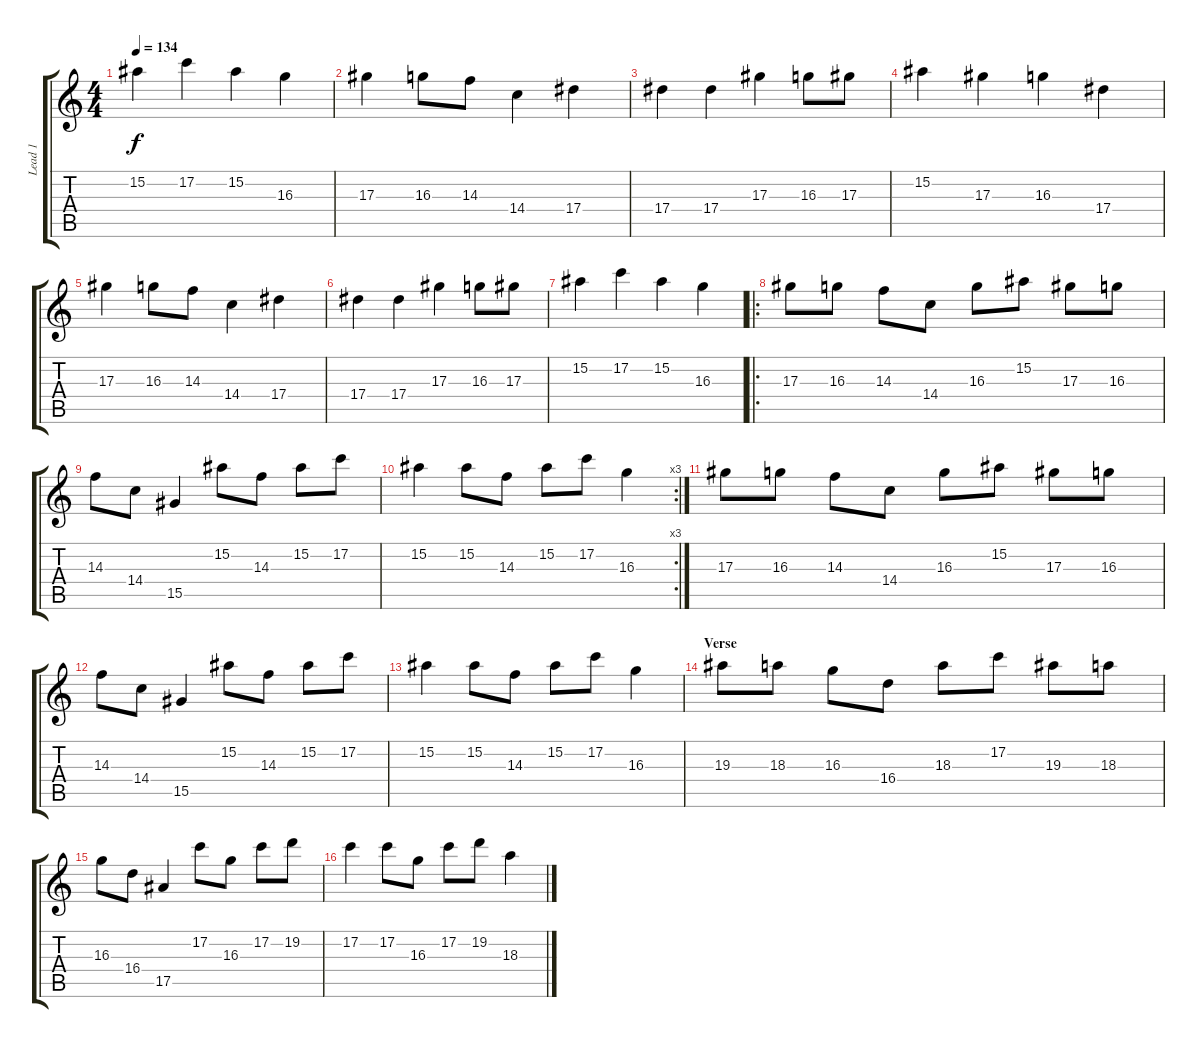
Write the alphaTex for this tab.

\track ("Lead 1" "Lead 1") {instrument overdrivenguitar}
\staff {score tabs}
\tuning (C4 G3 Eb3 Bb2 F2 C2) {hide}
\ts (4 4)
\tempo 134
\clef g2
\ks c
15.2.4{dy f} 17.2.4 15.2.4 16.3.4 |
17.3.4 16.3.8 14.3.8 14.4.4 17.4.4 |
17.4.4 17.4.4 17.3.4 16.3.8 17.3.8 |
15.2.4 17.3.4 16.3.4 17.4.4 |
17.3.4 16.3.8 14.3.8 14.4.4 17.4.4 |
17.4.4 17.4.4 17.3.4 16.3.8 17.3.8 |
15.2.4 17.2.4 15.2.4 16.3.4 |
\ro
17.3.8 16.3.8 14.3.8 14.4.8 16.3.8 15.2.8 17.3.8 16.3.8 |
14.3.8 14.4.8 15.5.4 15.2.8 14.3.8 15.2.8 17.2.8 |
\rc 3
15.2.4 15.2.8 14.3.8 15.2.8 17.2.8 16.3.4 |
17.3.8 16.3.8 14.3.8 14.4.8 16.3.8 15.2.8 17.3.8 16.3.8 |
14.3.8 14.4.8 15.5.4 15.2.8 14.3.8 15.2.8 17.2.8 |
15.2.4 15.2.8 14.3.8 15.2.8 17.2.8 16.3.4 |
\section ("" "Verse")
19.3.8 18.3.8 16.3.8 16.4.8 18.3.8 17.2.8 19.3.8 18.3.8 |
16.3.8 16.4.8 17.5.4 17.2.8 16.3.8 17.2.8 19.2.8 |
17.2.4 17.2.8 16.3.8 17.2.8 19.2.8 18.3.4
